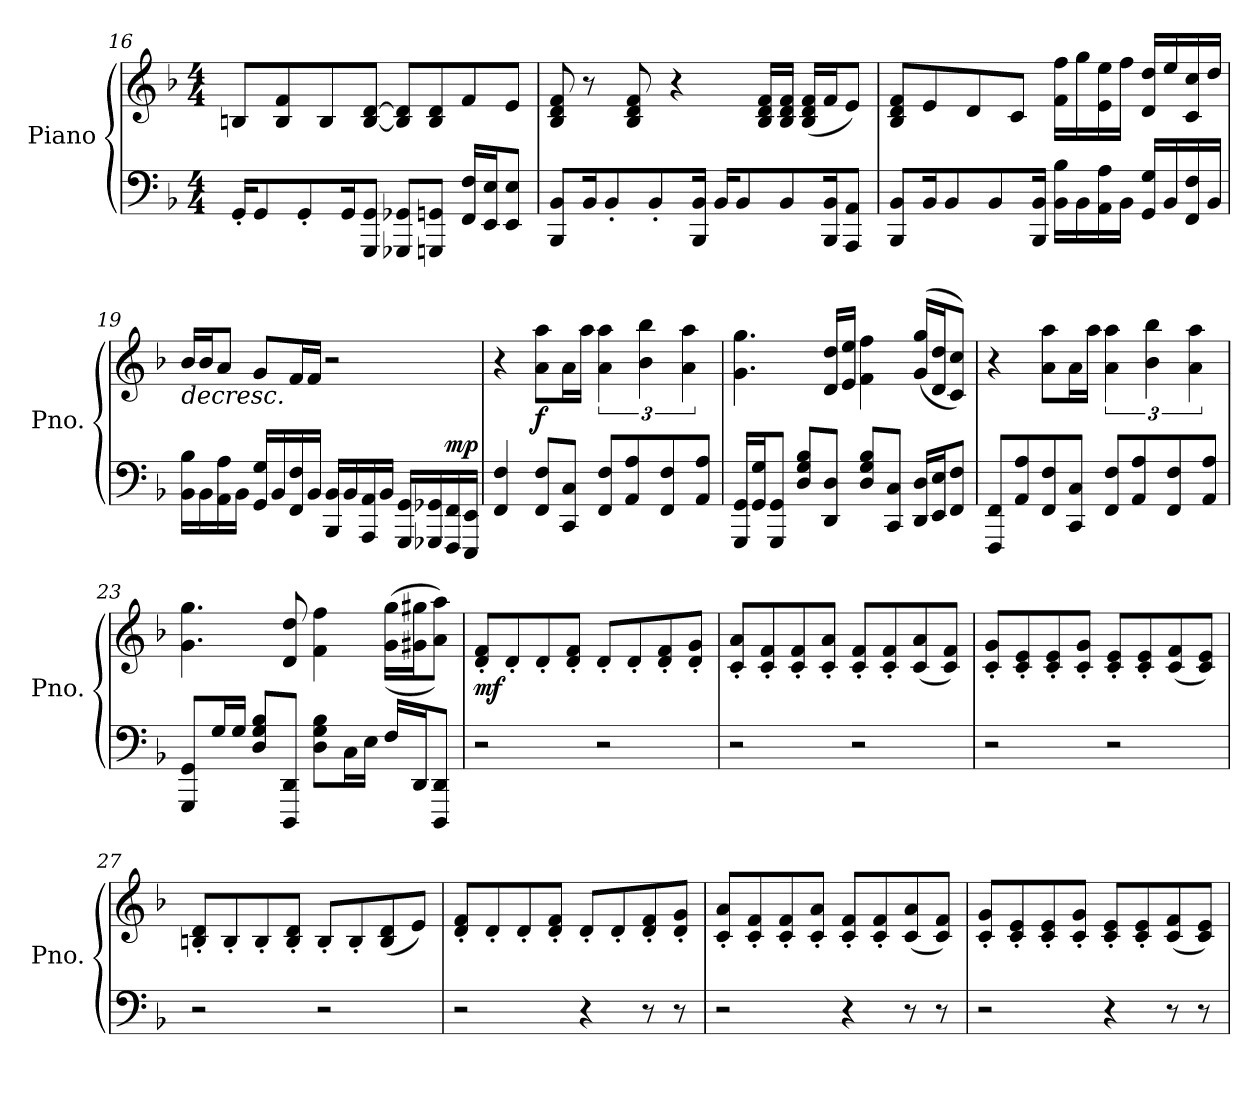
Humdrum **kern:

**kern	**kern	**dynam
*part1	*part1	*part1
*staff2	*staff1	*staff1/2
*I"Piano	*	*
*I'Pno.	*	*
*clefF4	*clefG2	*
*k[b-]	*k[b-]	*
*M4/4	*M4/4	*
=16	=16	=16
16GG'/KL	8Bn/L	.
8GG/	.	.
.	8B/ 8f/	.
8GG'/	.	.
.	8B/	.
16GG/K	.	.
8GGG/ 8GG/J	[8B/ [8d/J	.
8GGG-X/ 8GG-X/L	8B/] 8d/]L	.
8GGGn/ 8GGn/J	8B/ 8d/	.
16FF/ 16F/LL	8f/	.
16EE/ 16E/J	.	.
8EE/ 8E/J	8e/J	.
!!LO:PB:g=z
=17	=17	=17
8BBB-/ 8BB-/L	8B-/ 8d/ 8f/	.
16BB-/K	8r	.
8BB-'/	.	.
.	8B-/ 8d/ 8f/	.
8BB-'/	.	.
.	4r	.
16BBB-/ 16BB-/Jk	.	.
16BB-/KL	.	.
8BB-/	.	.
.	16B-/ 16d/ 16f/LL	.
8BB-/	16B-/ 16d/ 16f/JJ	.
.	(>16B-/ 16d/ 16f/LL	.
16BBB-/ 16BB-/K	16f/J	.
8AAA/ 8AA/J	8e/J)	.
=18	=18	=18
8BBB-/ 8BB-/L	8B-/ 8d/ 8f/L	.
16BB-/K	8e/	.
8BB-/	.	.
.	8d/	.
8BB-/	.	.
.	8c/J	.
16BBB-/ 16BB-/Jk	.	.
16BB-\ 16B-\LL	16f\ 16ff\LL	.
16BB-\	16gg\	.
16AA\ 16A\	16e\ 16ee\	.
16BB-\JJ	16ff\JJ	.
16GG/ 16G/LL	16d/ 16dd/LL	.
16BB-/	16ee/	.
16FF/ 16F/	16c/ 16cc/	.
16BB-/JJ	16dd/JJ	.
=19	=19	=19
!	!	!LO:HP:b
16BB-\ 16B-\LL	16b-/LL	>
16BB-\	16b-/J	.
16AA\ 16A\	8a/J	.
16BB-\JJ	.	.
16GG/ 16G/LL	8g/L	.
16BB-/	.	.
16FF/ 16F/	16f/L	.
16BB-/JJ	16f/JJ	.
16BBB-/ 16BB-/LL	2r	.
16BB-/	.	.
16AAA/ 16AA/	.	.
16BB-/JJ	.	.
16GGG/ 16GG/LL	.	.
16GGG-X/ 16GG-X/	.	.
!	!	!LO:DY:a=2
16FFF/ 16FF/	.	mp
16EEE/ 16EE/JJ	.	.
.	.	]
!!LO:LB:g=z
=20	=20	=20
4FF/ 4F/	4r	.
!	!	!LO:DY:b
8FF/ 8F/L	8a\ 8aa\L	f
8CC/ 8C/J	16a\L	.
.	16aa\JJ	.
8FF/ 8F/L	6a\ 6aa\	.
8AA/ 8A/	.	.
.	6b-\ 6bb-\	.
8FF/ 8F/	.	.
.	6a\ 6aa\	.
8AA/ 8A/J	.	.
=21	=21	=21
16GGG/ 16GG/LL	4.g\ 4.gg\	.
16GG/ 16G/J	.	.
8GGG/ 8GG/J	.	.
8D/ 8G/ 8B-/L	.	.
8DD/ 8D/J	16d/ 16dd/LL	.
.	16e/ 16ee/JJ	.
8D/ 8G/ 8B-/L	4f\ 4ff\	.
8CC/ 8C/J	.	.
16DD/ 16D/LL	(>(16g/ 16gg/LL	.
16EE/ 16E/J	16d/ 16dd/J	.
8FF/ 8F/J	8c/ 8cc/J))	.
=22	=22	=22
8FFF/ 8FF/L	4r	.
8AA/ 8A/	.	.
8FF/ 8F/	8a\ 8aa\L	.
8CC/ 8C/J	16a\L	.
.	16aa\JJ	.
8FF/ 8F/L	6a\ 6aa\	.
8AA/ 8A/	.	.
.	6b-\ 6bb-\	.
8FF/ 8F/	.	.
.	6a\ 6aa\	.
8AA/ 8A/J	.	.
=23	=23	=23
8GGG/ 8GG/L	4.g\ 4.gg\	.
16G/L	.	.
16G/JJ	.	.
8D/ 8G/ 8B-/L	.	.
8DDD/ 8DD/J	8d/ 8dd/	.
8D\ 8G\ 8B-\L	4f\ 4ff\	.
16C\L	.	.
16E\JJ	.	.
16F/LL	((16g\ 16gg\LL	.
16DD/J	16g#X\ 16gg#X\J	.
8DDD/ 8DD/J	8a\ 8aa\J))	.
!!LO:LB:g=z
=24	=24	=24
!	!	!LO:DY:b
2r	8d/' 8f/'L	mf
.	8d'/	.
.	8d'/	.
.	8d/' 8f/'J	.
2r	8d'/L	.
.	8d'/	.
.	8d/' 8f/'	.
.	8d/' 8g/'J	.
=25	=25	=25
2r	8c/' 8a/'L	.
.	8c/' 8f/'	.
.	8c/' 8f/'	.
.	8c/' 8a/'J	.
2r	8c/' 8f/'L	.
.	8c/' 8f/'	.
.	(>8c/ 8a/	.
.	8c/ 8f/J)	.
=26	=26	=26
2r	8c/' 8g/'L	.
.	8c/' 8e/'	.
.	8c/' 8e/'	.
.	8c/' 8g/'J	.
2r	8c/' 8e/'L	.
.	8c/' 8e/'	.
.	(>8c/ 8f/	.
.	8c/ 8e/J)	.
=27	=27	=27
2r	8Bn/' 8d/'L	.
.	8B'/	.
.	8B'/	.
.	8B/' 8d/'J	.
2r	8B'/L	.
.	8B'/	.
.	(>8B/ 8d/	.
.	8e/J)	.
!!LO:LB:g=z
=28	=28	=28
2r	8d/' 8f/'L	.
.	8d'/	.
.	8d'/	.
.	8d/' 8f/'J	.
4r	8d'/L	.
.	8d'/	.
8r	8d/' 8f/'	.
8r	8d/' 8g/'J	.
=29	=29	=29
2r	8c/' 8a/'L	.
.	8c/' 8f/'	.
.	8c/' 8f/'	.
.	8c/' 8a/'J	.
4r	8c/' 8f/'L	.
.	8c/' 8f/'	.
8r	(>8c/ 8a/	.
8r	8c/ 8f/J)	.
=30	=30	=30
2r	8c/' 8g/'L	.
.	8c/' 8e/'	.
.	8c/' 8e/'	.
.	8c/' 8g/'J	.
4r	8c/' 8e/'L	.
.	8c/' 8e/'	.
8r	(>8c/ 8f/	.
8r	8c/ 8e/J)	.
=	=	=
*-	*-	*-
